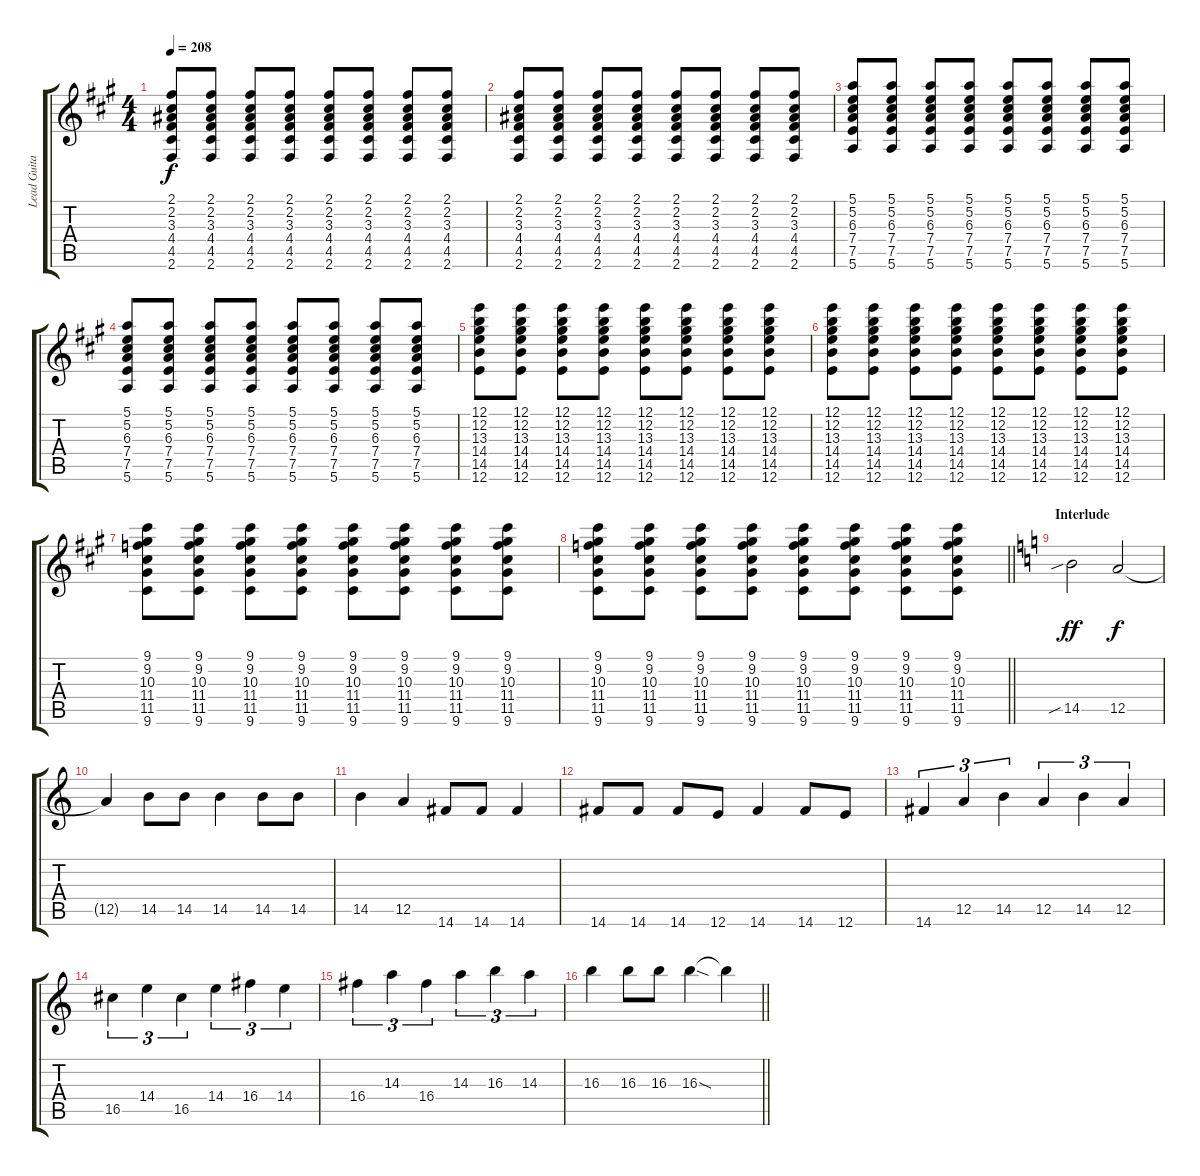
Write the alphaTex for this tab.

\track ("Lead Guitar" "Lead Guita") {instrument distortionguitar}
\staff {score tabs}
\tuning (E4 B3 G3 D3 A2 E2) {hide}
\ts (4 4)
\tempo 208
\clef g2
\ks a
(2.1 2.2 3.3 4.4 4.5 2.6).8{dy f} (2.1 2.2 3.3 4.4 4.5 2.6).8 (2.1 2.2 3.3 4.4 4.5 2.6).8 (2.1 2.2 3.3 4.4 4.5 2.6).8 (2.1 2.2 3.3 4.4 4.5 2.6).8 (2.1 2.2 3.3 4.4 4.5 2.6).8 (2.1 2.2 3.3 4.4 4.5 2.6).8 (2.1 2.2 3.3 4.4 4.5 2.6).8 |
(2.1 2.2 3.3 4.4 4.5 2.6).8 (2.1 2.2 3.3 4.4 4.5 2.6).8 (2.1 2.2 3.3 4.4 4.5 2.6).8 (2.1 2.2 3.3 4.4 4.5 2.6).8 (2.1 2.2 3.3 4.4 4.5 2.6).8 (2.1 2.2 3.3 4.4 4.5 2.6).8 (2.1 2.2 3.3 4.4 4.5 2.6).8 (2.1 2.2 3.3 4.4 4.5 2.6).8 |
(5.1 5.2 6.3 7.4 7.5 5.6).8 (5.1 5.2 6.3 7.4 7.5 5.6).8 (5.1 5.2 6.3 7.4 7.5 5.6).8 (5.1 5.2 6.3 7.4 7.5 5.6).8 (5.1 5.2 6.3 7.4 7.5 5.6).8 (5.1 5.2 6.3 7.4 7.5 5.6).8 (5.1 5.2 6.3 7.4 7.5 5.6).8 (5.1 5.2 6.3 7.4 7.5 5.6).8 |
(5.1 5.2 6.3 7.4 7.5 5.6).8 (5.1 5.2 6.3 7.4 7.5 5.6).8 (5.1 5.2 6.3 7.4 7.5 5.6).8 (5.1 5.2 6.3 7.4 7.5 5.6).8 (5.1 5.2 6.3 7.4 7.5 5.6).8 (5.1 5.2 6.3 7.4 7.5 5.6).8 (5.1 5.2 6.3 7.4 7.5 5.6).8 (5.1 5.2 6.3 7.4 7.5 5.6).8 |
(12.1 12.2 13.3 14.4 14.5 12.6).8 (12.1 12.2 13.3 14.4 14.5 12.6).8 (12.1 12.2 13.3 14.4 14.5 12.6).8 (12.1 12.2 13.3 14.4 14.5 12.6).8 (12.1 12.2 13.3 14.4 14.5 12.6).8 (12.1 12.2 13.3 14.4 14.5 12.6).8 (12.1 12.2 13.3 14.4 14.5 12.6).8 (12.1 12.2 13.3 14.4 14.5 12.6).8 |
(12.1 12.2 13.3 14.4 14.5 12.6).8 (12.1 12.2 13.3 14.4 14.5 12.6).8 (12.1 12.2 13.3 14.4 14.5 12.6).8 (12.1 12.2 13.3 14.4 14.5 12.6).8 (12.1 12.2 13.3 14.4 14.5 12.6).8 (12.1 12.2 13.3 14.4 14.5 12.6).8 (12.1 12.2 13.3 14.4 14.5 12.6).8 (12.1 12.2 13.3 14.4 14.5 12.6).8 |
(9.1 9.2 10.3 11.4 11.5 9.6).8 (9.1 9.2 10.3 11.4 11.5 9.6).8 (9.1 9.2 10.3 11.4 11.5 9.6).8 (9.1 9.2 10.3 11.4 11.5 9.6).8 (9.1 9.2 10.3 11.4 11.5 9.6).8 (9.1 9.2 10.3 11.4 11.5 9.6).8 (9.1 9.2 10.3 11.4 11.5 9.6).8 (9.1 9.2 10.3 11.4 11.5 9.6).8 |
\barLineRight lightlight
(9.1 9.2 10.3 11.4 11.5 9.6).8 (9.1 9.2 10.3 11.4 11.5 9.6).8 (9.1 9.2 10.3 11.4 11.5 9.6).8 (9.1 9.2 10.3 11.4 11.5 9.6).8 (9.1 9.2 10.3 11.4 11.5 9.6).8 (9.1 9.2 10.3 11.4 11.5 9.6).8 (9.1 9.2 10.3 11.4 11.5 9.6).8 (9.1 9.2 10.3 11.4 11.5 9.6).8 |
\section ("" "Interlude")
\ks c
14.5{sib}.2{dy ff} 12.5.2{dy f} |
12.5{t}.4 14.5.8 14.5.8 14.5.4 14.5.8 14.5.8 |
14.5.4 12.5.4 14.6.8 14.6.8 14.6.4 |
14.6.8 14.6.8 14.6.8 12.6.8 14.6.4 14.6.8 12.6.8 |
14.6.4{tu (3 2)} 12.5.4{tu (3 2)} 14.5.4{tu (3 2)} 12.5.4{tu (3 2)} 14.5.4{tu (3 2)} 12.5.4{tu (3 2)} |
16.5.4{tu (3 2)} 14.4.4{tu (3 2)} 16.5.4{tu (3 2)} 14.4.4{tu (3 2)} 16.4.4{tu (3 2)} 14.4.4{tu (3 2)} |
16.4.4{tu (3 2)} 14.3.4{tu (3 2)} 16.4.4{tu (3 2)} 14.3.4{tu (3 2)} 16.3.4{tu (3 2)} 14.3.4{tu (3 2)} |
\barLineRight lightlight
16.3.4 16.3.8 16.3.8 16.3{sod}.4 16.3{t}.4
